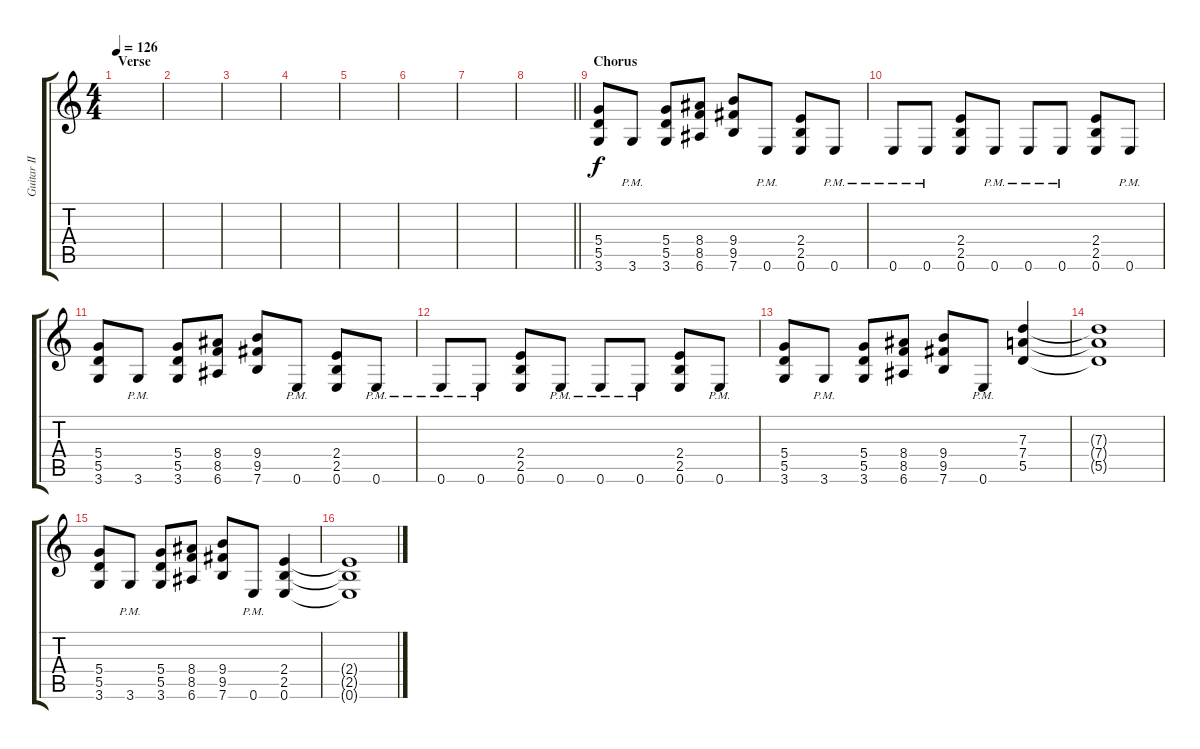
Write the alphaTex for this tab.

\track ("Guitar II" "Guitar II") {instrument distortionguitar}
\staff {score tabs}
\tuning (E4 B3 G3 D3 A2 E2) {hide}
\ts (4 4)
\section ("" "Verse")
\tempo 126
\clef g2
\ks c
|
|
|
|
|
|
|
\barLineRight lightlight
|
\section ("" "Chorus")
(5.4 5.5 3.6).8 3.6{pm}.8 (5.4 5.5 3.6).8 (8.4 8.5 6.6).8 (9.4 9.5 7.6).8 0.6{pm}.8 (2.4 2.5 0.6).8 0.6{pm}.8 |
0.6{pm}.8 0.6{pm}.8 (2.4 2.5 0.6).8 0.6{pm}.8 0.6{pm}.8 0.6{pm}.8 (2.4 2.5 0.6).8 0.6{pm}.8 |
(5.4 5.5 3.6).8 3.6{pm}.8 (5.4 5.5 3.6).8 (8.4 8.5 6.6).8 (9.4 9.5 7.6).8 0.6{pm}.8 (2.4 2.5 0.6).8 0.6{pm}.8 |
0.6{pm}.8 0.6{pm}.8 (2.4 2.5 0.6).8 0.6{pm}.8 0.6{pm}.8 0.6{pm}.8 (2.4 2.5 0.6).8 0.6{pm}.8 |
(5.4 5.5 3.6).8 3.6{pm}.8 (5.4 5.5 3.6).8 (8.4 8.5 6.6).8 (9.4 9.5 7.6).8 0.6{pm}.8 (7.3 7.4 5.5).4 |
(7.3{t} 7.4{t} 5.5{t}).1 |
(5.4 5.5 3.6).8 3.6{pm}.8 (5.4 5.5 3.6).8 (8.4 8.5 6.6).8 (9.4 9.5 7.6).8 0.6{pm}.8 (2.4 2.5 0.6).4 |
(2.4{t} 2.5{t} 0.6{t}).1
